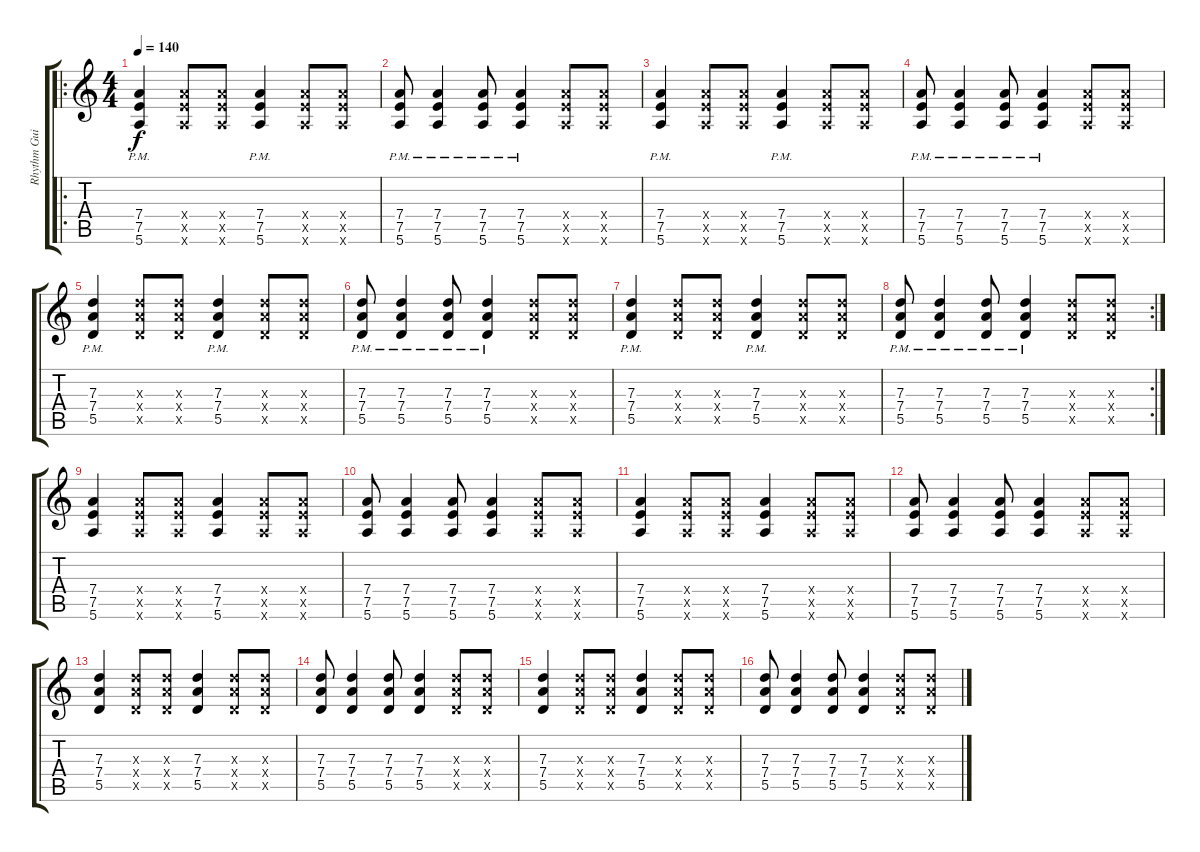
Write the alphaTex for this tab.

\track ("Rhythm Guitar" "Rhythm Gui") {instrument electricguitarmuted}
\staff {score tabs}
\tuning (E4 B3 G3 D3 A2 E2) {hide}
\ro
\ts (4 4)
\tempo 140
\clef g2
\ks c
(7.4{pm} 7.5{pm} 5.6{pm}).4{dy f} (7.4{x} 7.5{x} 5.6{x}).8 (7.4{x} 7.5{x} 5.6{x}).8 (7.4{pm} 7.5{pm} 5.6{pm}).4 (7.4{x} 7.5{x} 5.6{x}).8 (7.4{x} 7.5{x} 5.6{x}).8 |
(7.4{pm} 7.5{pm} 5.6{pm}).8 (7.4{pm} 7.5{pm} 5.6{pm}).4 (7.4{pm} 7.5{pm} 5.6{pm}).8 (7.4{pm} 7.5{pm} 5.6{pm}).4 (7.4{x} 7.5{x} 5.6{x}).8 (7.4{x} 7.5{x} 5.6{x}).8 |
(7.4{pm} 7.5{pm} 5.6{pm}).4 (7.4{x} 7.5{x} 5.6{x}).8 (7.4{x} 7.5{x} 5.6{x}).8 (7.4{pm} 7.5{pm} 5.6{pm}).4 (7.4{x} 7.5{x} 5.6{x}).8 (7.4{x} 7.5{x} 5.6{x}).8 |
(7.4{pm} 7.5{pm} 5.6{pm}).8 (7.4{pm} 7.5{pm} 5.6{pm}).4 (7.4{pm} 7.5{pm} 5.6{pm}).8 (7.4{pm} 7.5{pm} 5.6{pm}).4 (7.4{x} 7.5{x} 5.6{x}).8 (7.4{x} 7.5{x} 5.6{x}).8 |
(7.3{pm} 7.4{pm} 5.5{pm}).4 (7.3{x} 7.4{x} 5.5{x}).8 (7.3{x} 7.4{x} 5.5{x}).8 (7.3{pm} 7.4{pm} 5.5{pm}).4 (7.3{x} 7.4{x} 5.5{x}).8 (7.3{x} 7.4{x} 5.5{x}).8 |
(7.3{pm} 7.4{pm} 5.5{pm}).8 (7.3{pm} 7.4{pm} 5.5{pm}).4 (7.3{pm} 7.4{pm} 5.5{pm}).8 (7.3{pm} 7.4{pm} 5.5{pm}).4 (7.3{x} 7.4{x} 5.5{x}).8 (7.3{x} 7.4{x} 5.5{x}).8 |
(7.3{pm} 7.4{pm} 5.5{pm}).4 (7.3{x} 7.4{x} 5.5{x}).8 (7.3{x} 7.4{x} 5.5{x}).8 (7.3{pm} 7.4{pm} 5.5{pm}).4 (7.3{x} 7.4{x} 5.5{x}).8 (7.3{x} 7.4{x} 5.5{x}).8 |
\rc 2
(7.3{pm} 7.4{pm} 5.5{pm}).8 (7.3{pm} 7.4{pm} 5.5{pm}).4 (7.3{pm} 7.4{pm} 5.5{pm}).8 (7.3{pm} 7.4{pm} 5.5{pm}).4 (7.3{x} 7.4{x} 5.5{x}).8 (7.3{x} 7.4{x} 5.5{x}).8 |
(7.4 7.5 5.6).4 (7.4{x} 7.5{x} 5.6{x}).8 (7.4{x} 7.5{x} 5.6{x}).8 (7.4 7.5 5.6).4 (7.4{x} 7.5{x} 5.6{x}).8 (7.4{x} 7.5{x} 5.6{x}).8 |
(7.4 7.5 5.6).8 (7.4 7.5 5.6).4 (7.4 7.5 5.6).8 (7.4 7.5 5.6).4 (7.4{x} 7.5{x} 5.6{x}).8 (7.4{x} 7.5{x} 5.6{x}).8 |
(7.4 7.5 5.6).4 (7.4{x} 7.5{x} 5.6{x}).8 (7.4{x} 7.5{x} 5.6{x}).8 (7.4 7.5 5.6).4 (7.4{x} 7.5{x} 5.6{x}).8 (7.4{x} 7.5{x} 5.6{x}).8 |
(7.4 7.5 5.6).8 (7.4 7.5 5.6).4 (7.4 7.5 5.6).8 (7.4 7.5 5.6).4 (7.4{x} 7.5{x} 5.6{x}).8 (7.4{x} 7.5{x} 5.6{x}).8 |
(7.3 7.4 5.5).4 (7.3{x} 7.4{x} 5.5{x}).8 (7.3{x} 7.4{x} 5.5{x}).8 (7.3 7.4 5.5).4 (7.3{x} 7.4{x} 5.5{x}).8 (7.3{x} 7.4{x} 5.5{x}).8 |
(7.3 7.4 5.5).8 (7.3 7.4 5.5).4 (7.3 7.4 5.5).8 (7.3 7.4 5.5).4 (7.3{x} 7.4{x} 5.5{x}).8 (7.3{x} 7.4{x} 5.5{x}).8 |
(7.3 7.4 5.5).4 (7.3{x} 7.4{x} 5.5{x}).8 (7.3{x} 7.4{x} 5.5{x}).8 (7.3 7.4 5.5).4 (7.3{x} 7.4{x} 5.5{x}).8 (7.3{x} 7.4{x} 5.5{x}).8 |
(7.3 7.4 5.5).8 (7.3 7.4 5.5).4 (7.3 7.4 5.5).8 (7.3 7.4 5.5).4 (7.3{x} 7.4{x} 5.5{x}).8 (7.3{x} 7.4{x} 5.5{x}).8
